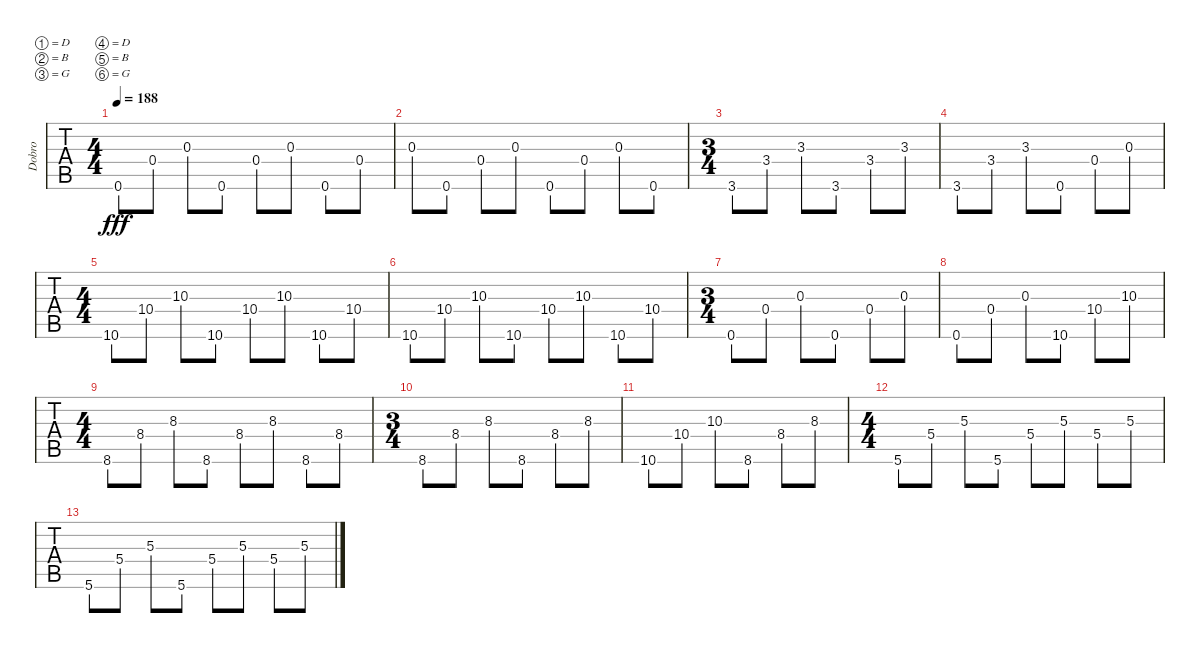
\bracketExtendMode groupsimilarinstruments
\multiBarRest
\track ("Dobro" "Dobro") {instrument acousticguitarsteel}
\staff {tabs}
\tuning (D4 B3 G3 D3 B2 G2)
\displaytranspose 0
\ts (4 4)
\beaming (8 2 2 2 2)
\tempo 188
\clef g2
\ks cminor
0.6{acc forcenatural}.8{dy fff} 0.4{acc forcenatural}.8 0.3{acc forcenatural}.8 0.6{acc forcenatural}.8 0.4{acc forcenatural}.8 0.3{acc forcenatural}.8 0.6{acc forcenatural}.8 0.4{acc forcenatural}.8 |
0.3{acc forcenatural}.8 0.6{acc forcenatural}.8 0.4{acc forcenatural}.8 0.3{acc forcenatural}.8 0.6{acc forcenatural}.8 0.4{acc forcenatural}.8 0.3{acc forcenatural}.8 0.6{acc forcenatural}.8 |
\ts (3 4)
\beaming (8 2 2 2)
3.6{acc b}.8 3.4{acc forcenatural}.8 3.3{acc b}.8 3.6{acc b}.8 3.4{acc forcenatural}.8 3.3{acc b}.8 |
3.6{acc b}.8 3.4{acc forcenatural}.8 3.3{acc b}.8 0.6{acc forcenatural}.8 0.4{acc forcenatural}.8 0.3{acc forcenatural}.8 |
\ts (4 4)
\beaming (8 2 2 2 2)
10.6{acc forcenatural}.8 10.4{acc forcenatural}.8 10.3{acc forcenatural}.8 10.6{acc forcenatural}.8 10.4{acc forcenatural}.8 10.3{acc forcenatural}.8 10.6{acc forcenatural}.8 10.4{acc forcenatural}.8 |
10.6{acc forcenatural}.8 10.4{acc forcenatural}.8 10.3{acc forcenatural}.8 10.6{acc forcenatural}.8 10.4{acc forcenatural}.8 10.3{acc forcenatural}.8 10.6{acc forcenatural}.8 10.4{acc forcenatural}.8 |
\ts (3 4)
\beaming (8 2 2 2)
0.6{acc forcenatural}.8 0.4{acc forcenatural}.8 0.3{acc forcenatural}.8 0.6{acc forcenatural}.8 0.4{acc forcenatural}.8 0.3{acc forcenatural}.8 |
0.6{acc forcenatural}.8 0.4{acc forcenatural}.8 0.3{acc forcenatural}.8 10.6{acc forcenatural}.8 10.4{acc forcenatural}.8 10.3{acc forcenatural}.8 |
\ts (4 4)
\beaming (8 2 2 2 2)
8.6{acc b}.8 8.4{acc b}.8 8.3{acc b}.8 8.6{acc b}.8 8.4{acc b}.8 8.3{acc b}.8 8.6{acc b}.8 8.4{acc b}.8 |
\ts (3 4)
\beaming (8 2 2 2)
8.6{acc b}.8 8.4{acc b}.8 8.3{acc b}.8 8.6{acc b}.8 8.4{acc b}.8 8.3{acc b}.8 |
10.6{acc forcenatural}.8 10.4{acc forcenatural}.8 10.3{acc forcenatural}.8 8.6{acc b}.8 8.4{acc b}.8 8.3{acc b}.8 |
\ts (4 4)
\beaming (8 2 2 2 2)
5.6{acc forcenatural}.8 5.4{acc forcenatural}.8 5.3{acc forcenatural}.8 5.6{acc forcenatural}.8 5.4{acc forcenatural}.8 5.3{acc forcenatural}.8 5.4{acc forcenatural}.8 5.3{acc forcenatural}.8 |
5.6{acc forcenatural}.8 5.4{acc forcenatural}.8 5.3{acc forcenatural}.8 5.6{acc forcenatural}.8 5.4{acc forcenatural}.8 5.3{acc forcenatural}.8 5.4{acc forcenatural}.8 5.3{acc forcenatural}.8
